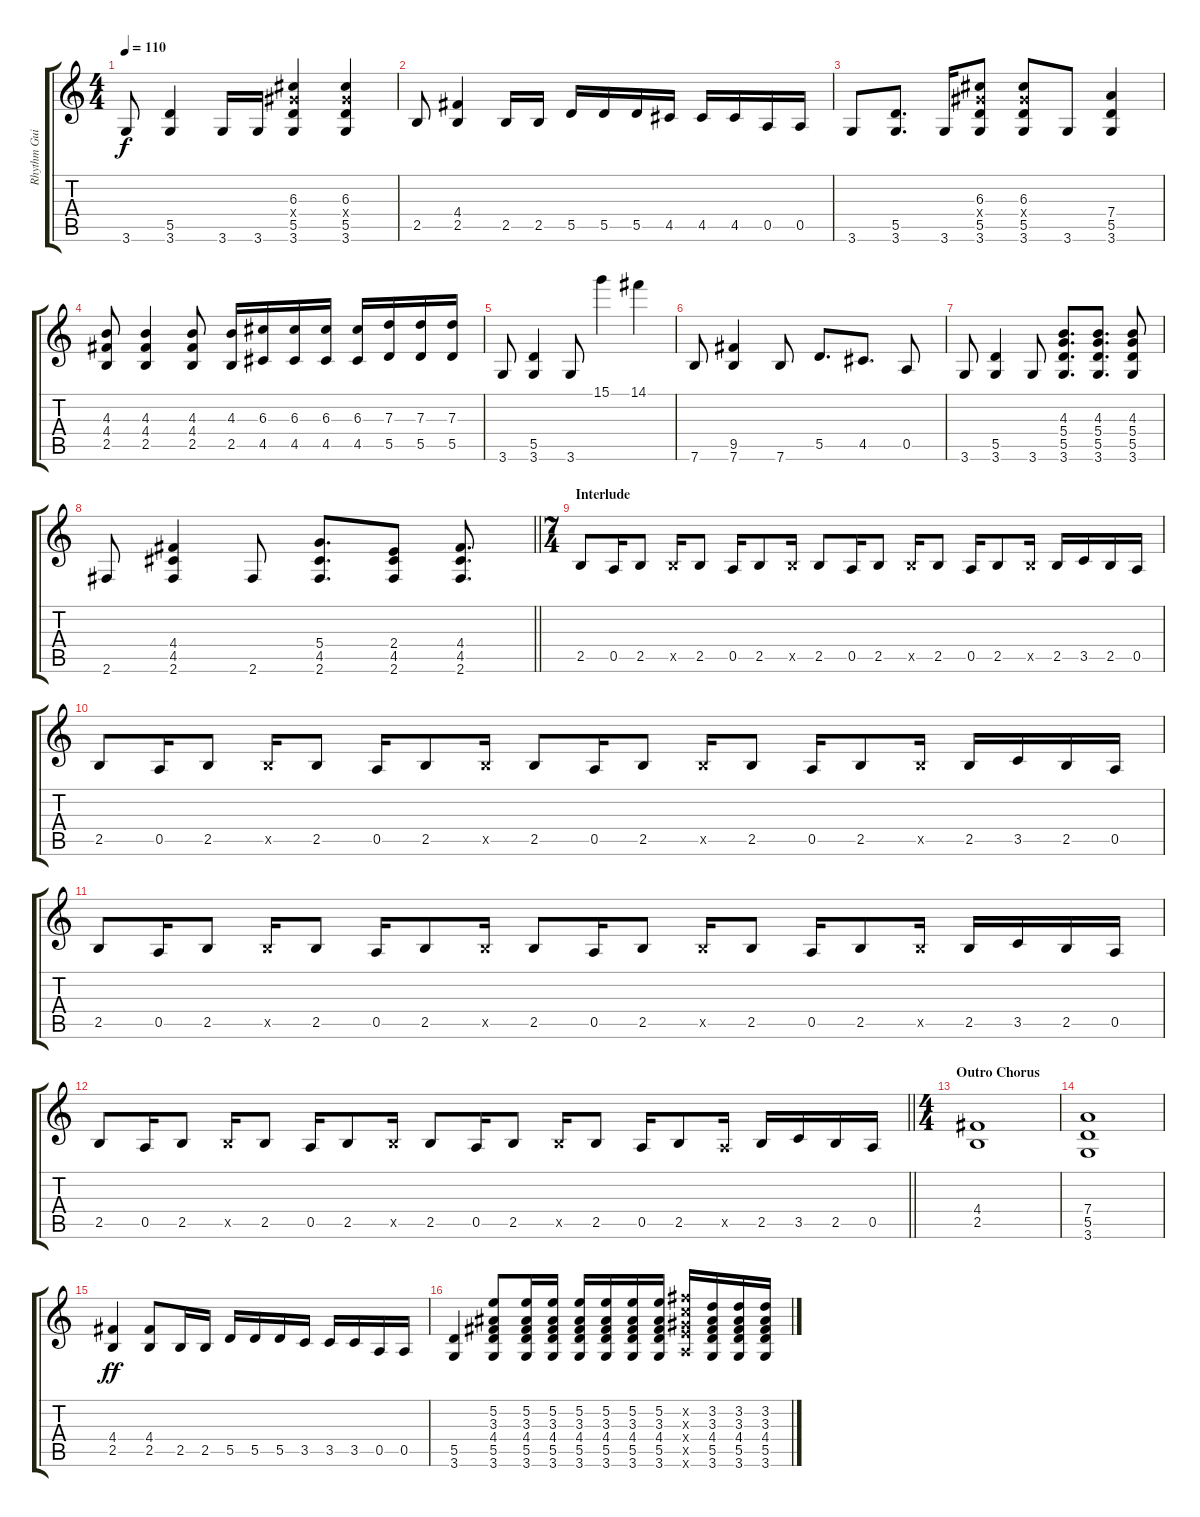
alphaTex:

\track ("Rhythm Guitar" "Rhythm Gui") {instrument distortionguitar}
\staff {score tabs}
\tuning (E4 B3 G3 D3 A2 E2) {hide}
\ts (4 4)
\tempo 110
\clef g2
\ks c
3.6.8{dy f} (5.5 3.6).4 3.6.16 3.6.16 (6.3 6.4{x} 5.5 3.6).4 (6.3 6.4{x} 5.5 3.6).4 |
2.5.8 (4.4 2.5).4 2.5.16 2.5.16 5.5.16 5.5.16 5.5.16 4.5.16 4.5.16 4.5.16 0.5.16 0.5.16 |
3.6.8 (5.5 3.6).8{d} 3.6.16 (6.3 6.4{x} 5.5 3.6).8 (6.3 6.4{x} 5.5 3.6).8 3.6.8 (7.4 5.5 3.6).4 |
(4.3 4.4 2.5).8 (4.3 4.4 2.5).4 (4.3 4.4 2.5).8 (4.3 2.5).16 (6.3 4.5).16 (6.3 4.5).16 (6.3 4.5).16 (6.3 4.5).16 (7.3 5.5).16 (7.3 5.5).16 (7.3 5.5).16 |
3.6.8 (5.5 3.6).4 3.6.8 15.1.4 14.1.4 |
7.6.8 (9.5 7.6).4 7.6.8 5.5.8{d} 4.5.8{d} 0.5.8 |
3.6.8 (5.5 3.6).4 3.6.8 (4.3 5.4 5.5 3.6).8{d} (4.3 5.4 5.5 3.6).8{d} (4.3 5.4 5.5 3.6).8 |
\barLineRight lightlight
2.6.8 (4.4 4.5 2.6).4 2.6.8 (5.4 4.5 2.6).8{d} (2.4 4.5 2.6).8 (4.4 4.5 2.6).8{d} |
\ts (7 4)
\section ("" "Interlude")
2.5.8 0.5.16 2.5.8 2.5{x}.16 2.5.8 0.5.16 2.5.8 2.5{x}.16 2.5.8 0.5.16 2.5.8 2.5{x}.16 2.5.8 0.5.16 2.5.8 2.5{x}.16 2.5.16 3.5.16 2.5.16 0.5.16 |
2.5.8 0.5.16 2.5.8 2.5{x}.16 2.5.8 0.5.16 2.5.8 2.5{x}.16 2.5.8 0.5.16 2.5.8 2.5{x}.16 2.5.8 0.5.16 2.5.8 2.5{x}.16 2.5.16 3.5.16 2.5.16 0.5.16 |
2.5.8 0.5.16 2.5.8 2.5{x}.16 2.5.8 0.5.16 2.5.8 2.5{x}.16 2.5.8 0.5.16 2.5.8 2.5{x}.16 2.5.8 0.5.16 2.5.8 2.5{x}.16 2.5.16 3.5.16 2.5.16 0.5.16 |
\barLineRight lightlight
2.5.8 0.5.16 2.5.8 2.5{x}.16 2.5.8 0.5.16 2.5.8 2.5{x}.16 2.5.8 0.5.16 2.5.8 2.5{x}.16 2.5.8 0.5.16 2.5.8 0.5{x}.16 2.5.16 3.5.16 2.5.16 0.5.16 |
\ts (4 4)
\section ("" "Outro Chorus")
(4.4 2.5).1 |
(7.4 5.5 3.6).1 |
(4.4 2.5).4{dy ff} (4.4 2.5).8 2.5.16 2.5.16 5.5.16 5.5.16 5.5.16 3.5.16 3.5.16 3.5.16 0.5.16 0.5.16 |
(5.5 3.6).4 (5.2 3.3 4.4 5.5 3.6).8 (5.2 3.3 4.4 5.5 3.6).16 (5.2 3.3 4.4 5.5 3.6).16 (5.2 3.3 4.4 5.5 3.6).16 (5.2 3.3 4.4 5.5 3.6).16 (5.2 3.3 4.4 5.5 3.6).16 (5.2 3.3 4.4 5.5 3.6).16 (7.2{x} 5.3{x} 6.4{x} 7.5{x} 5.6{x}).16 (3.2 3.3 4.4 5.5 3.6).16 (3.2 3.3 4.4 5.5 3.6).16 (3.2 3.3 4.4 5.5 3.6).16
